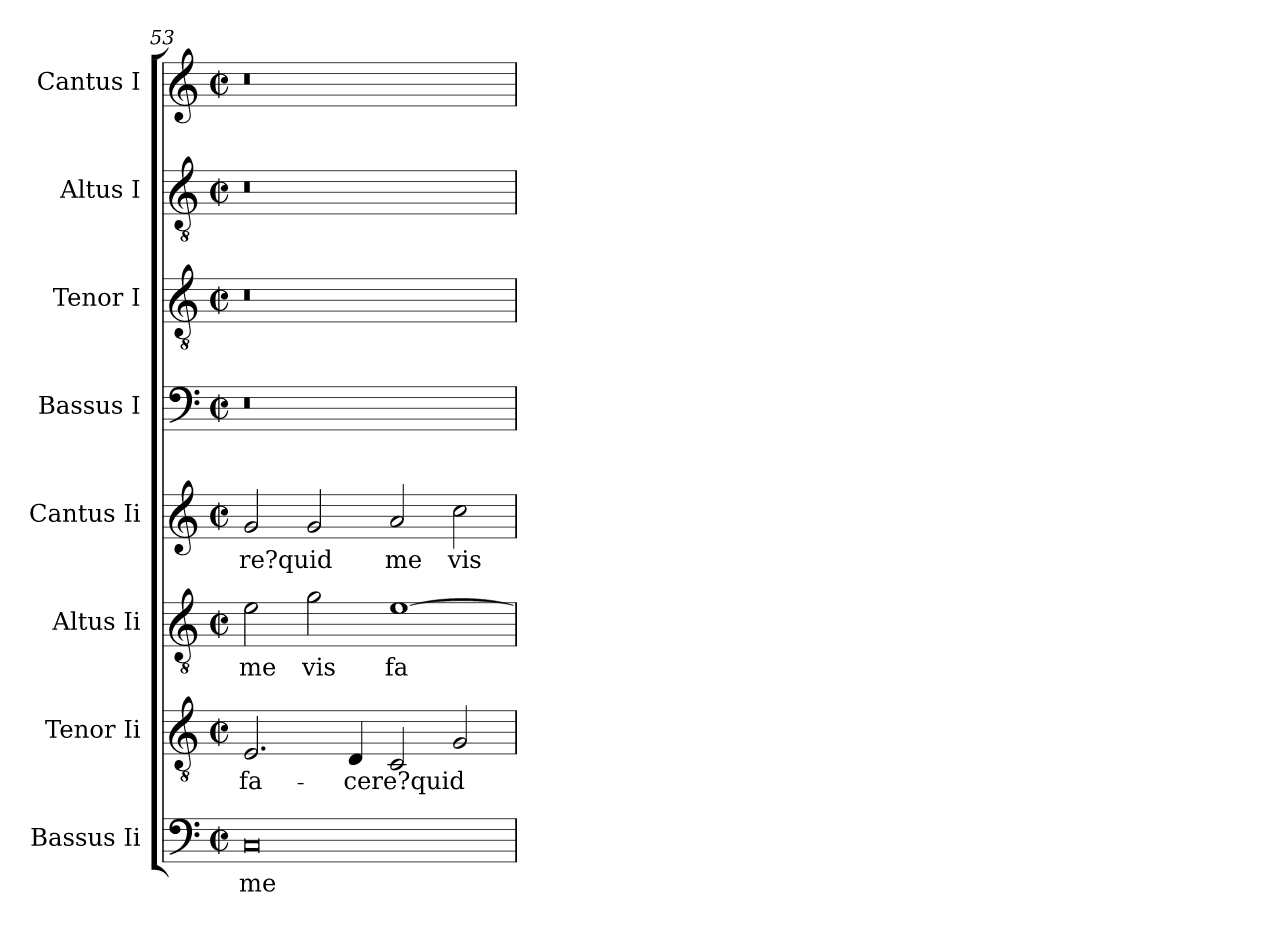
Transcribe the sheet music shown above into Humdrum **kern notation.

**kern	**text	**kern	**text	**kern	**text	**kern	**text	**kern	**kern	**kern	**kern
*part8	*part8	*part7	*part7	*part6	*part6	*part5	*part5	*part4	*part3	*part2	*part1
*staff8	*staff8	*staff7	*staff7	*staff6	*staff6	*staff5	*staff5	*staff4	*staff3	*staff2	*staff1
*I"Bassus Ii	*	*I"Tenor Ii	*	*I"Altus Ii	*	*I"Cantus Ii	*	*I"Bassus I	*I"Tenor I	*I"Altus I	*I"Cantus I
*clefF4	*	*clefGv2	*	*clefGv2	*	*clefG2	*	*clefF4	*clefGv2	*clefGv2	*clefG2
*M2/2	*	*M2/2	*	*M2/2	*	*M2/2	*	*M2/2	*M2/2	*M2/2	*M2/2
*met(c|)	*	*met(c|)	*	*met(c|)	*	*met(c|)	*	*met(c|)	*met(c|)	*met(c|)	*met(c|)
=53	=53	=53	=53	=53	=53	=53	=53	=53	=53	=53	=53
!	!LO:LY:b:cj	!	!LO:LY:b:cj	!	!LO:LY:b:cj	!	!LO:LY:b	!	!	!	!
0C	me	2.E/	fa-	2e\	me	2g/	-re?quid	0r	0r	0r	0r
!	!	!	!	!	!LO:LY:b:cj	!	!	!	!	!	!
.	.	.	.	2g\	vis	2g/	.	.	.	.	.
!	!	!	!LO:LY:b	!	!	!	!	!	!	!	!
.	.	4D/	-cere?quid	.	.	.	.	.	.	.	.
!	!	!	!	!	!LO:LY:b:cj	!	!LO:LY:b:cj	!	!	!	!
.	.	2C/	.	[>1e	fa-	2a/	me	.	.	.	.
!	!	!	!	!	!	!	!LO:LY:b:cj	!	!	!	!
.	.	2G/	.	.	.	2cc\	vis	.	.	.	.
=	=	=	=	=	=	=	=	=	=	=	=
*-	*-	*-	*-	*-	*-	*-	*-	*-	*-	*-	*-
